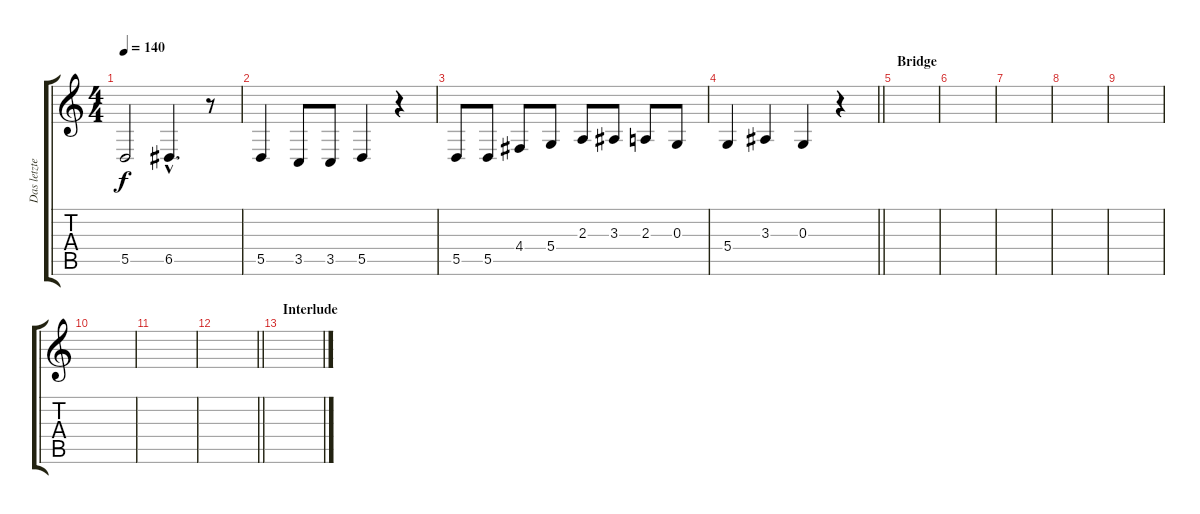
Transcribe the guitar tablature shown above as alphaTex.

\track ("Das letzte Einhorn" "Das letzte") {instrument choiraahs}
\staff {score tabs}
\tuning (E4 B3 G3 D3 A2 E2) {hide}
\ts (4 4)
\tempo 140
\clef g2
\ks c
5.5.2{dy f} 6.5{hac}.4{d} r.8 |
5.5.4 3.5.8 3.5.8 5.5.4 r.4 |
5.5.8 5.5.8 4.4.8 5.4.8 2.3.8 3.3.8 2.3.8 0.3.8 |
\barLineRight lightlight
5.4.4 3.3.4 0.3.4 r.4 |
\section ("" "Bridge")
|
|
|
|
|
|
|
\barLineRight lightlight
|
\section ("" "Interlude")
